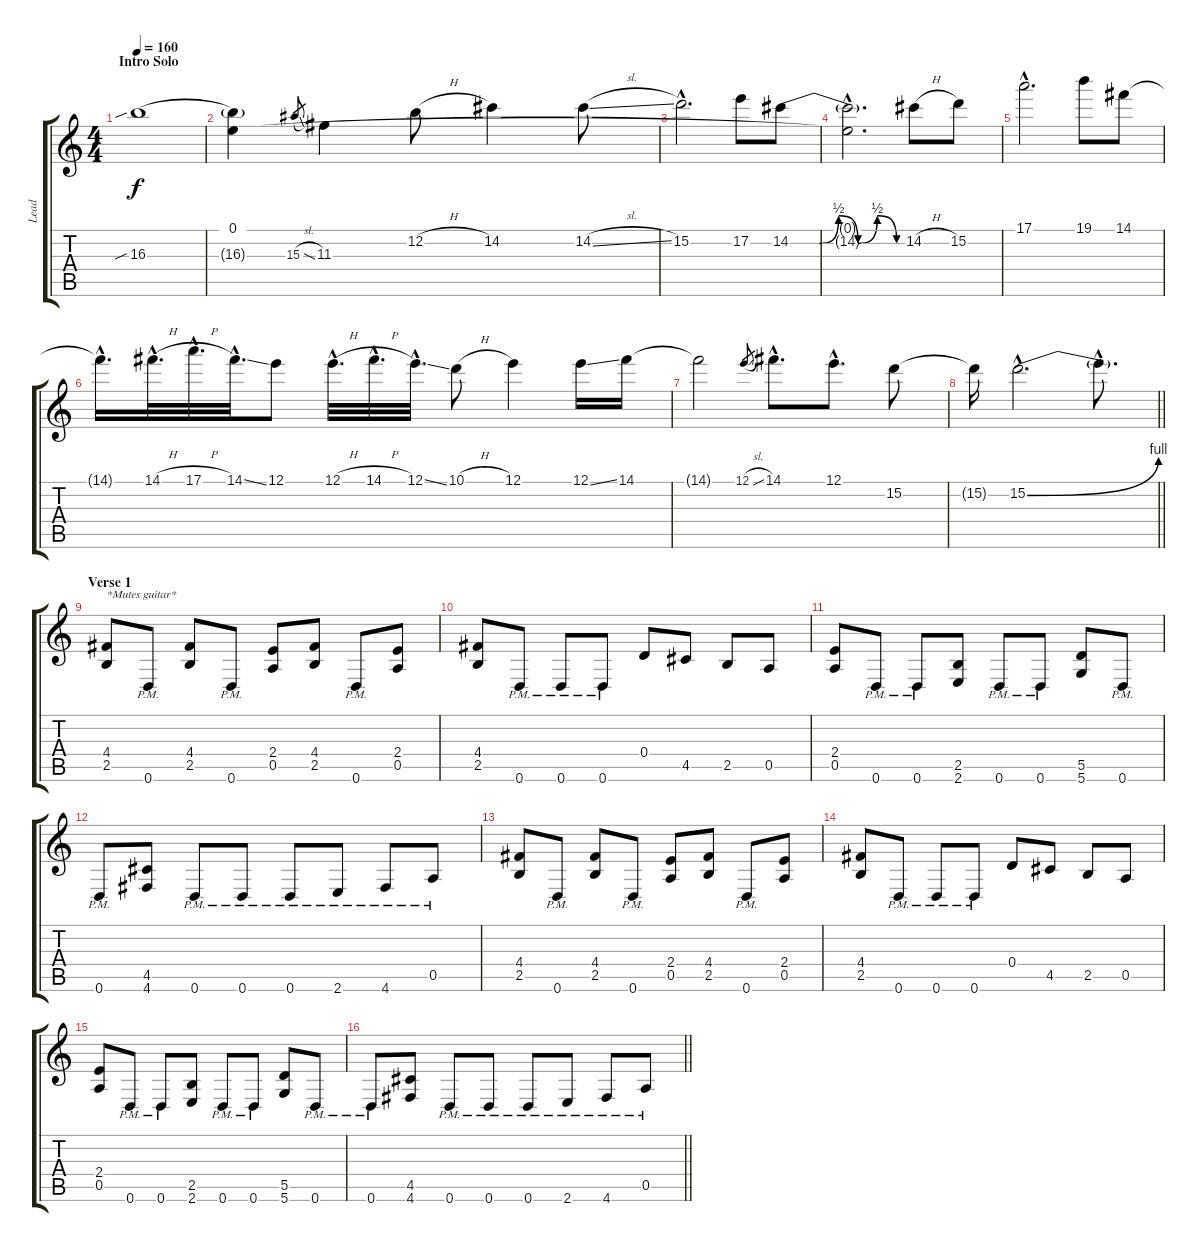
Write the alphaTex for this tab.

\track ("Lead" "Lead") {instrument distortionguitar}
\staff {score tabs}
\tuning (E4 B3 G3 D3 A2 D2) {hide}
\ts (4 4)
\section ("" "Intro Solo")
\tempo 160
\clef g2
\ks c
16.3{be (hold 0 0 60 0) sib}.1{dy f volume 16} |
(0.1 16.3{t}).4 15.3{sl}.8{gr} 11.3.4 12.2{h}.8 14.2.4 14.2{sl}.8 |
15.2{hac}.2{d} 17.2.8 14.2{be (custom 0 0 15 0 25 2 35 0 45 2 55 0 60 0)}.8 |
(0.1{hac t} 14.2{hac t}).2{d} 14.2{h}.8 15.2.8 |
17.1{hac}.2{d} 19.1.8 14.1.8 |
14.1{hac t}.16{d} 14.1{h hac}.32{d} 17.1{h hac}.32{d} 14.1{ss hac}.32{d} 12.1.8 12.1{h hac}.32{d} 14.1{h hac}.32{d} 12.1{ss hac}.32{d} 10.1{h}.8 12.1.4 12.1{ss}.16 14.1.16 |
14.1{t}.2 12.1{sl}.8{gr} 14.1{hac}.8{d} 12.1{hac}.8{d} 15.2.8 |
\barLineRight lightlight
15.2{t}.16 15.2{be (bend 0 0 60 4) hac}.2{d} 15.2{hac t}.8{d} |
\section ("" "Verse 1")
(4.4 2.5).8{txt "*Mutes guitar*" volume 0} 0.6{pm}.8 (4.4 2.5).8 0.6{pm}.8 (2.4 0.5).8 (4.4 2.5).8 0.6{pm}.8 (2.4 0.5).8 |
(4.4 2.5).8 0.6{pm}.8 0.6{pm}.8 0.6{pm}.8 0.4.8 4.5.8 2.5.8 0.5.8 |
(2.4 0.5).8 0.6{pm}.8 0.6{pm}.8 (2.5 2.6).8 0.6{pm}.8 0.6{pm}.8 (5.5 5.6).8 0.6{pm}.8 |
0.6{pm}.8 (4.5 4.6).8 0.6{pm}.8 0.6{pm}.8 0.6{pm}.8 2.6{pm}.8 4.6{pm}.8 0.5{pm}.8 |
(4.4 2.5).8 0.6{pm}.8 (4.4 2.5).8 0.6{pm}.8 (2.4 0.5).8 (4.4 2.5).8 0.6{pm}.8 (2.4 0.5).8 |
(4.4 2.5).8 0.6{pm}.8 0.6{pm}.8 0.6{pm}.8 0.4.8 4.5.8 2.5.8 0.5.8 |
(2.4 0.5).8 0.6{pm}.8 0.6{pm}.8 (2.5 2.6).8 0.6{pm}.8 0.6{pm}.8 (5.5 5.6).8 0.6{pm}.8 |
\barLineRight lightlight
0.6{pm}.8 (4.5 4.6).8 0.6{pm}.8 0.6{pm}.8 0.6{pm}.8 2.6{pm}.8 4.6{pm}.8 0.5{pm}.8
